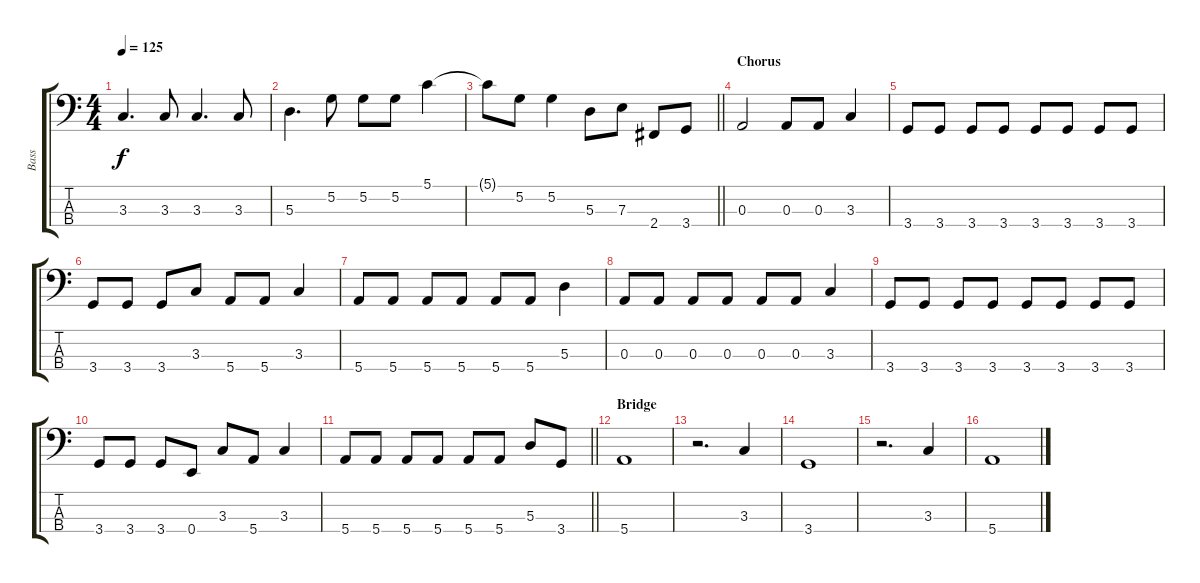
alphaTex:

\track ("Bass" "Bass") {instrument electricbasspick}
\staff {score tabs}
\tuning (G2 D2 A1 E1) {hide}
\ts (4 4)
\tempo 125
\clef f4
\ks c
3.3.4{d dy f} 3.3.8 3.3.4{d} 3.3.8 |
5.3.4{d} 5.2.8 5.2.8 5.2.8 5.1.4 |
\barLineRight lightlight
5.1{t}.8 5.2.8 5.2.4 5.3.8 7.3.8 2.4.8 3.4.8 |
\section ("" "Chorus")
0.3.2 0.3.8 0.3.8 3.3.4 |
3.4.8 3.4.8 3.4.8 3.4.8 3.4.8 3.4.8 3.4.8 3.4.8 |
3.4.8 3.4.8 3.4.8 3.3.8 5.4.8 5.4.8 3.3.4 |
5.4.8 5.4.8 5.4.8 5.4.8 5.4.8 5.4.8 5.3.4 |
0.3.8 0.3.8 0.3.8 0.3.8 0.3.8 0.3.8 3.3.4 |
3.4.8 3.4.8 3.4.8 3.4.8 3.4.8 3.4.8 3.4.8 3.4.8 |
3.4.8 3.4.8 3.4.8 0.4.8 3.3.8 5.4.8 3.3.4 |
\barLineRight lightlight
5.4.8 5.4.8 5.4.8 5.4.8 5.4.8 5.4.8 5.3.8 3.4.8 |
\section ("" "Bridge")
5.4.1 |
r.2{d} 3.3.4 |
3.4.1 |
r.2{d} 3.3.4 |
5.4.1
